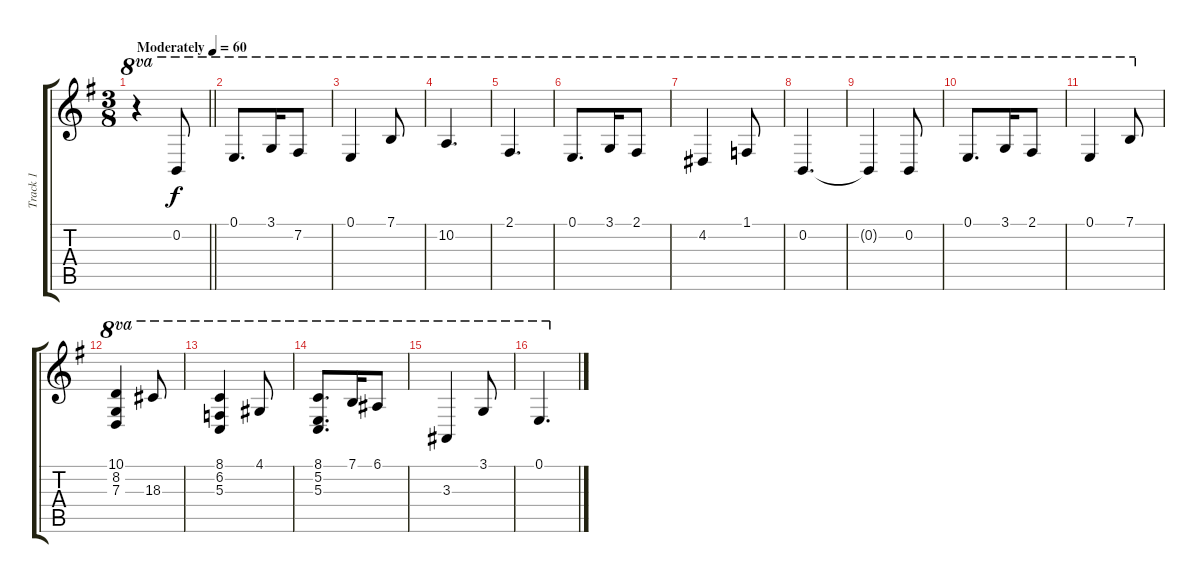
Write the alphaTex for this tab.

\track ("Track 1" "Track 1") {instrument acousticgrandpiano}
\staff {score tabs}
\tuning (E4 B3 G3 D3 A2 E2) {hide}
\ts (3 8)
\tempo (60 "Moderately")
\clef g2
\barLineRight lightlight
\ks g
r.4{ot 8va dy f instrument acousticgrandpiano} 0.2.8{ot 8va} |
0.1.8{d ot 8va beam merge} 3.1.16{ot 8va beam merge} 7.2.8{ot 8va} |
0.1.4{ot 8va} 7.1.8{ot 8va} |
10.2.4{d ot 8va} |
2.1.4{d ot 8va} |
0.1.8{d ot 8va beam merge} 3.1.16{ot 8va beam merge} 2.1.8{ot 8va} |
4.2.4{ot 8va} 1.1.8{ot 8va} |
0.2.4{d ot 8va} |
0.2{t}.4{ot 8va} 0.2.8{ot 8va} |
0.1.8{d ot 8va beam merge} 3.1.16{ot 8va beam merge} 2.1.8{ot 8va} |
0.1.4{ot 8va} 7.1.8{ot 8va} |
(10.1 8.2 7.3).4{ot 8va} 18.3.8{ot 8va} |
(8.1 6.2 5.3).4{ot 8va} 4.1.8{ot 8va} |
(8.1 5.2 5.3).8{d ot 8va beam Up beam merge} 7.1.16{ot 8va beam Up beam merge} 6.1.8{ot 8va beam Up} |
3.3.4{ot 8va} 3.1.8{ot 8va} |
0.1.4{d ot 8va}
